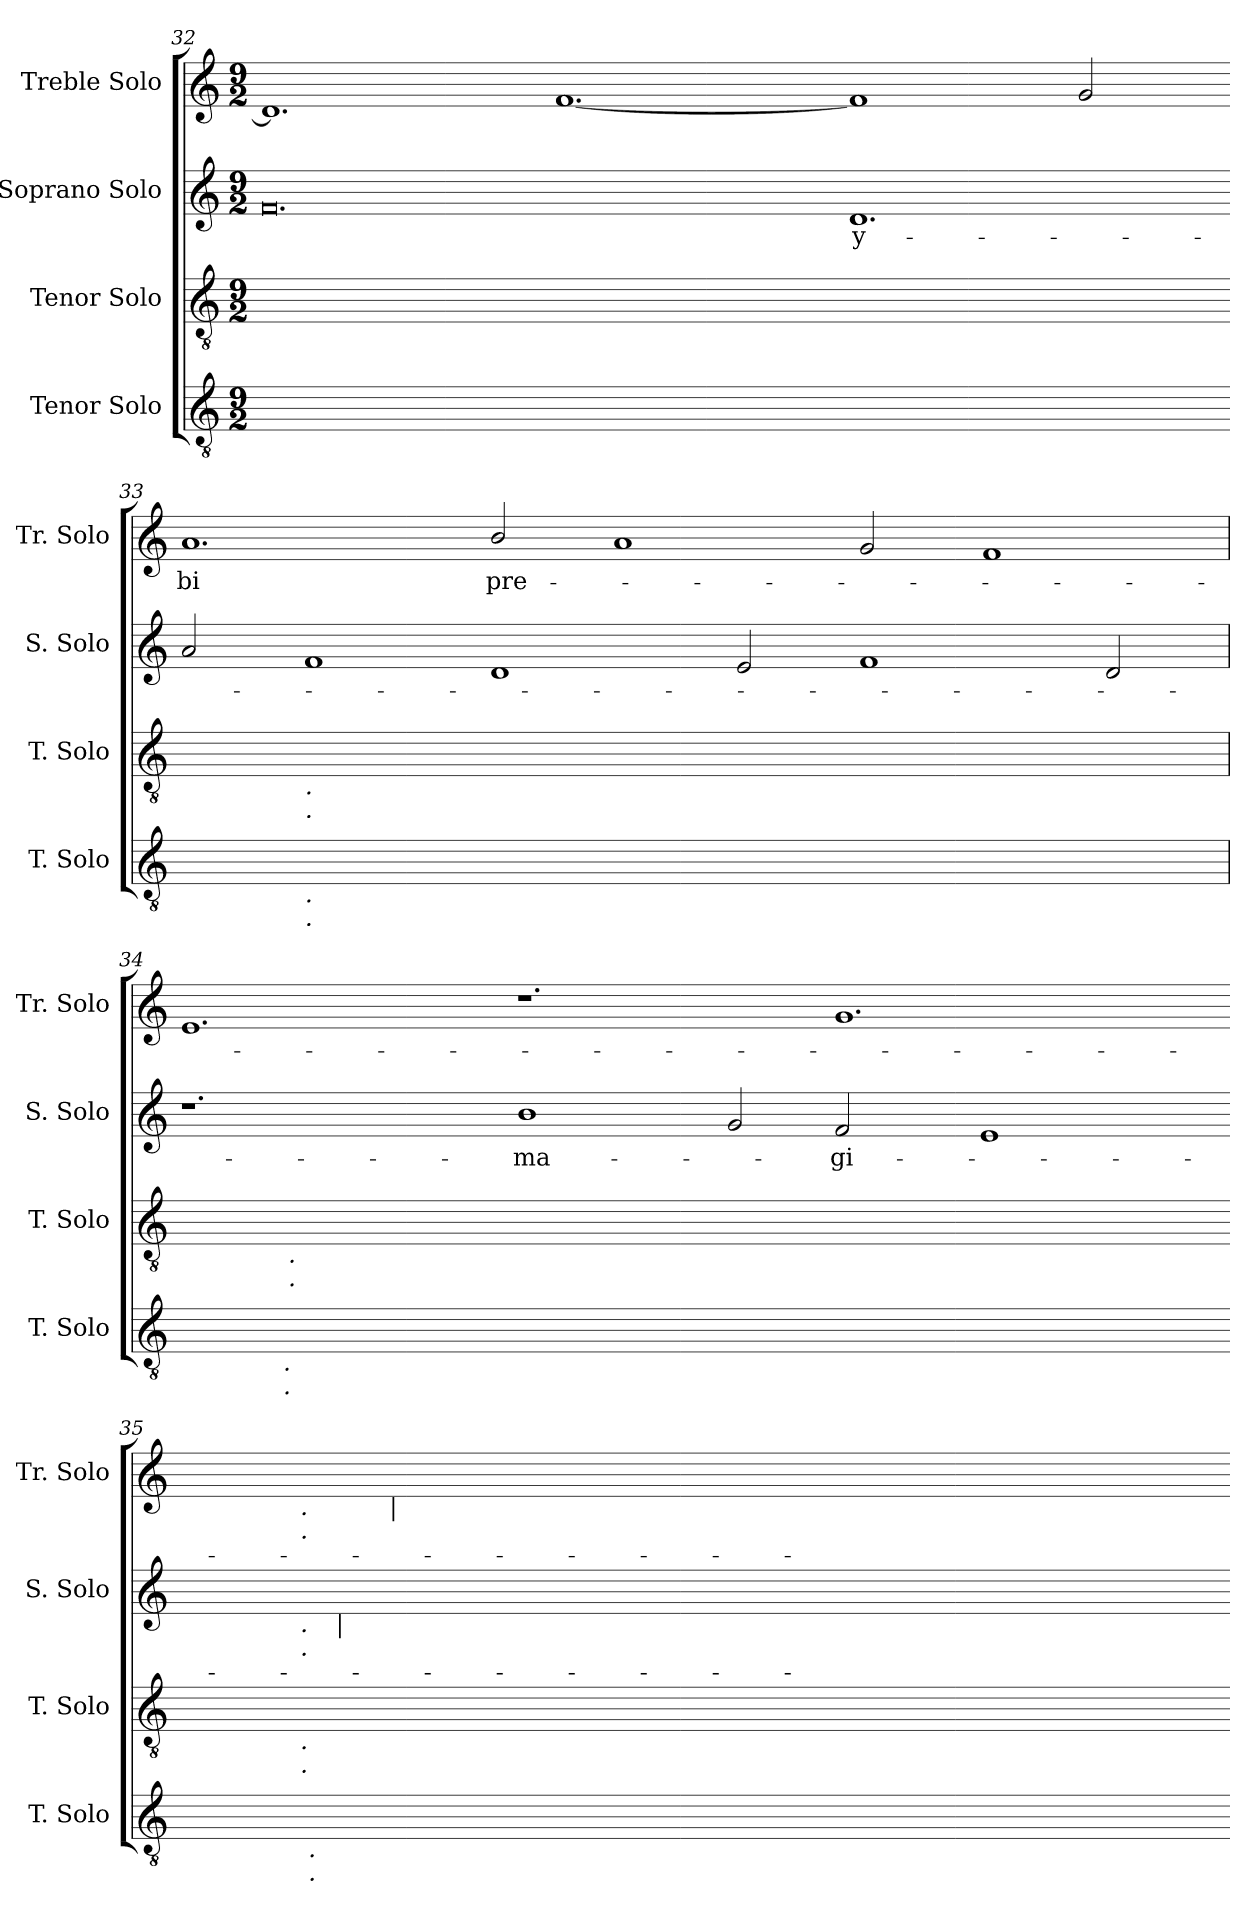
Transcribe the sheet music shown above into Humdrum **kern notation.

**kern	**kern	**kern	**text	**kern	**text
*part4	*part3	*part2	*part2	*part1	*part1
*staff4	*staff3	*staff2	*staff2	*staff1	*staff1
*I"Tenor Solo	*I"Tenor Solo	*I"Soprano Solo	*	*I"Treble Solo	*
*I'T. Solo	*I'T. Solo	*I'S. Solo	*	*I'Tr. Solo	*
*clefGv2	*clefGv2	*clefG2	*	*clefG2	*
*ITrd7c12	*ITrd7c12	*	*	*	*
*k[]	*k[]	*k[]	*	*k[]	*
*C:	*C:	*C:	*	*C:	*
*M9/2	*M9/2	*M9/2	*	*M9/2	*
=32	=32	=32	=32	=32	=32
0.FFiyy_<	0.Ciyy_>	0.fi	.	1.di]	.
.	.	.	.	[<1.fi	.
!	!	!	!LO:LY:b:color=#000000	!	!
1.FFiyy]	1.Ciyy]	1.di	y-	1fi]	.
.	.	.	.	2gi/	.
=33-	=33-	=33-	=33-	=33-	=33-
!	!	!	!	!	!LO:LY:b:color=#000000
*^	*^	*	*	*	*
[<0.DDiyy	2ryy	[>0.Diyy	2ryy	2ai/	.	1.ai	-bi
!	!	!	!LO:TX:b:i:t=.	!	!	!	!
!	!	!	!LO:TX:b:i:t=.	!	!	!	!
!	!LO:TX:b:i:t=.	!	!	!	!	!	!
!	!LO:TX:b:i:t=.	!	!	!	!	!	!
.	00ryy	.	00ryy	1fi	.	.	.
!	!	!	!	!	!	!	!LO:LY:b:color=#000000
.	.	.	.	1di	.	2bi/	pre-
.	.	.	.	.	.	1ai	.
.	.	.	.	2ei/	.	.	.
1.DDiyy]	.	1.Diyy]	.	1fi	.	2gi/	.
.	.	.	.	.	.	1fi	.
.	.	.	.	2di/	.	.	.
!!LO:LB:g=z
=34	=34	=34	=34	=34	=34	=34	=34
[<0.EEiyy	4ryy	[<0.GGiyy	4ryy	1.r	.	1.ei	.
.	32ryy	.	32ryy	.	.	.	.
.	128ryy	.	128ryy	.	.	.	.
.	512ryy	.	256ryy	.	.	.	.
!	!LO:TX:b:i:t=.	!	!	!	!	!	!
!	!LO:TX:b:i:t=.	!	!	!	!	!	!
.	1ryy	.	.	.	.	.	.
.	.	.	1024ryy	.	.	.	.
!	!	!	!LO:TX:b:i:t=.	!	!	!	!
!	!	!	!LO:TX:b:i:t=.	!	!	!	!
.	.	.	1ryy	.	.	.	.
.	1ryy	.	.	.	.	.	.
.	.	.	1ryy	.	.	.	.
!	!	!	!	!	!LO:LY:b:color=#000000	!	!
.	.	.	.	1bi	-ma-	1.r	.
.	1ryy	.	.	.	.	.	.
.	.	.	1ryy	.	.	.	.
.	.	.	.	2gi/	.	.	.
!	!	!	!	!	!LO:LY:b:color=#000000	!	!
1.EEiyy]	.	1.GGiyy]	.	2fi/	-gi-	1.gi	.
.	1ryy	.	.	.	.	.	.
.	.	.	1ryy	.	.	.	.
.	.	.	.	1ei	.	.	.
.	8ryy	.	.	.	.	.	.
.	.	.	8ryy	.	.	.	.
.	16ryy	.	.	.	.	.	.
.	.	.	16ryy	.	.	.	.
.	64ryy	.	.	.	.	.	.
.	.	.	64ryy	.	.	.	.
.	256.ryy	.	.	.	.	.	.
.	.	.	512.ryy	.	.	.	.
=35-	=35-	=35-	=35-	=35-	=35-	=35-	=35-
!	!	!	!	!	!LO:LY:b:color=#000000	!	!
!	!	!	!	!	!	!	!LO:LY:b:color=#000000
*	*	*	*	*^	*	*^	*
*	*	*	*	*	*^	*	*	*^	*
[<0.DDiyy	4ryy	[<0.AAiyy	4ryy	[<0.fiyy	4ryy	2ryy	-ne	[<0.aiyy	4ryy	2ryy	-cor:
.	8ryy	.	8ryy	.	8ryy	.	.	.	8ryy	.	.
.	16ryy	.	16ryy	.	16ryy	.	.	.	16ryy	.	.
.	128.ryy	.	1024ryy	.	1024ryy	.	.	.	1024ryy	.	.
!	!	!	!	!	!	!	!	!	!LO:TX:b:i:t=.	!	!
!	!	!	!	!	!	!	!	!	!LO:TX:b:i:t=.	!	!
!	!	!	!	!	!LO:TX:b:i:t=.	!	!	!	!	!	!
!	!	!	!	!	!LO:TX:b:i:t=.	!	!	!	!	!	!
!	!	!	!LO:TX:b:i:t=.	!	!	!	!	!	!	!	!
!	!	!	!LO:TX:b:i:t=.	!	!	!	!	!	!	!	!
.	.	.	1ryy	.	1ryy	.	.	.	1ryy	.	.
!	!LO:TX:b:i:t=.	!	!	!	!	!	!	!	!	!	!
!	!LO:TX:b:i:t=.	!	!	!	!	!	!	!	!	!	!
.	1ryy	.	.	.	.	.	.	.	.	.	.
.	.	.	.	.	.	256..ryy	.	.	.	16ryy	.
!	!	!	!	!	!	!LO:TX:b:i:t=|	!	!	!	!	!
.	.	.	.	.	.	1ryy	.	.	.	.	.
.	.	.	.	.	.	.	.	.	.	32ryy	.
.	.	.	.	.	.	.	.	.	.	64...ryy	.
!	!	!	!	!	!	!	!	!	!	!LO:TX:b:i:t=|	!
.	.	.	.	.	.	.	.	.	.	1ryy	.
.	.	.	1ryy	.	1ryy	.	.	.	1ryy	.	.
.	1ryy	.	.	.	.	.	.	.	.	.	.
.	.	.	.	.	.	1ryy	.	.	.	.	.
.	.	.	.	.	.	.	.	.	.	1ryy	.
.	.	.	1ryy	.	1ryy	.	.	.	1ryy	.	.
.	1ryy	.	.	.	.	.	.	.	.	.	.
.	.	.	.	.	.	1ryy	.	.	.	.	.
.	.	.	.	.	.	.	.	.	.	1ryy	.
1.DDiyy_<	.	1.AAiyy]	.	1.fiyy]	.	.	.	1.aiyy]	.	.	.
.	.	.	1ryy	.	1ryy	.	.	.	1ryy	.	.
.	1ryy	.	.	.	.	.	.	.	.	.	.
.	.	.	.	.	.	2ryy	.	.	.	.	.
.	.	.	.	.	.	.	.	.	.	2ryy	.
.	.	.	.	.	.	4ryy	.	.	.	.	.
.	.	.	.	.	.	.	.	.	.	4ryy	.
.	.	.	.	.	.	8ryy	.	.	.	.	.
.	.	.	.	.	.	.	.	.	.	8ryy	.
.	.	.	.	.	.	16ryy	.	.	.	.	.
.	.	.	32ryy	.	32ryy	.	.	.	32ryy	.	.
.	.	.	.	.	.	32ryy	.	.	.	.	.
.	32ryy	.	.	.	.	.	.	.	.	.	.
.	.	.	64ryy	.	64ryy	.	.	.	64ryy	.	.
.	.	.	.	.	.	64ryy	.	.	.	.	.
.	64ryy	.	.	.	.	.	.	.	.	.	.
.	.	.	128...ryy	.	128...ryy	.	.	.	128...ryy	.	.
.	.	.	.	.	.	128ryy	.	.	.	.	.
.	256ryy	.	.	.	.	.	.	.	.	.	.
.	.	.	.	.	.	.	.	.	.	512ryy	.
.	.	.	.	.	.	1024ryy	.	.	.	.	.
*v	*v	*	*	*v	*v	*v	*	*v	*v	*v	*
*	*v	*v	*	*	*	*
=-	=-	=-	=-	=-	=-
*-	*-	*-	*-	*-	*-
